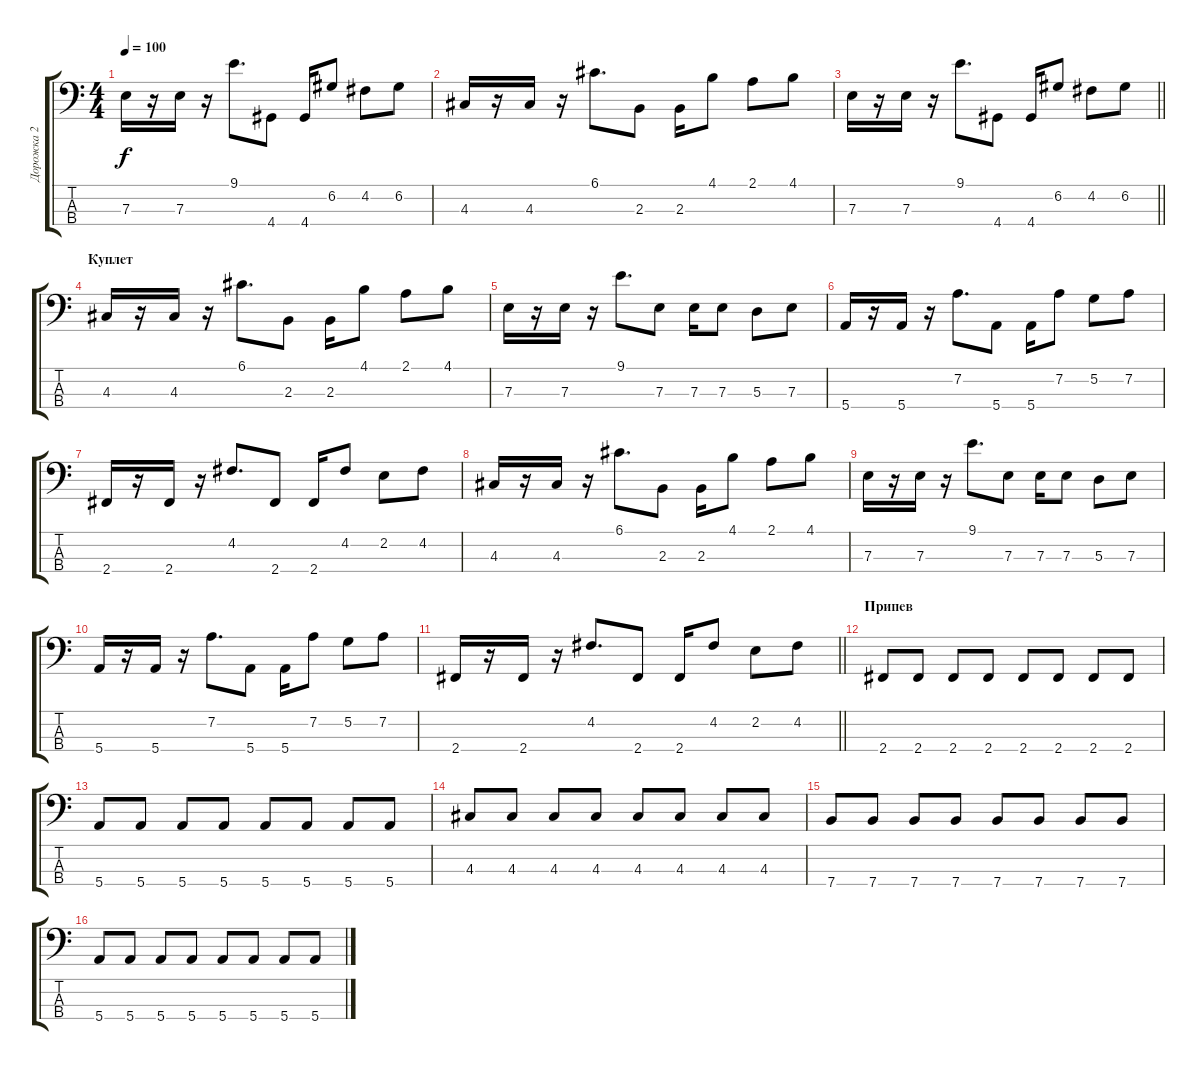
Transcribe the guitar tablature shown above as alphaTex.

\track ("Дорожка 2" "Дорожка 2") {instrument electricbasspick}
\staff {score tabs}
\tuning (G2 D2 A1 E1) {hide}
\ts (4 4)
\tempo 100
\clef f4
\ks c
7.3.16{dy f} r.16 7.3.16 r.16 9.1.8{d} 4.4.8 4.4.16 6.2.8 4.2.8 6.2.8 |
4.3.16 r.16 4.3.16 r.16 6.1.8{d} 2.3.8 2.3.16 4.1.8 2.1.8 4.1.8 |
\barLineRight lightlight
7.3.16 r.16 7.3.16 r.16 9.1.8{d} 4.4.8 4.4.16 6.2.8 4.2.8 6.2.8 |
\section ("" "Куплет")
4.3.16 r.16 4.3.16 r.16 6.1.8{d} 2.3.8 2.3.16 4.1.8 2.1.8 4.1.8 |
7.3.16 r.16 7.3.16 r.16 9.1.8{d} 7.3.8 7.3.16 7.3.8 5.3.8 7.3.8 |
5.4.16 r.16 5.4.16 r.16 7.2.8{d} 5.4.8 5.4.16 7.2.8 5.2.8 7.2.8 |
2.4.16 r.16 2.4.16 r.16 4.2.8{d} 2.4.8 2.4.16 4.2.8 2.2.8 4.2.8 |
4.3.16 r.16 4.3.16 r.16 6.1.8{d} 2.3.8 2.3.16 4.1.8 2.1.8 4.1.8 |
7.3.16 r.16 7.3.16 r.16 9.1.8{d} 7.3.8 7.3.16 7.3.8 5.3.8 7.3.8 |
5.4.16 r.16 5.4.16 r.16 7.2.8{d} 5.4.8 5.4.16 7.2.8 5.2.8 7.2.8 |
\barLineRight lightlight
2.4.16 r.16 2.4.16 r.16 4.2.8{d} 2.4.8 2.4.16 4.2.8 2.2.8 4.2.8 |
\section ("" "Припев")
2.4.8 2.4.8 2.4.8 2.4.8 2.4.8 2.4.8 2.4.8 2.4.8 |
5.4.8 5.4.8 5.4.8 5.4.8 5.4.8 5.4.8 5.4.8 5.4.8 |
4.3.8 4.3.8 4.3.8 4.3.8 4.3.8 4.3.8 4.3.8 4.3.8 |
7.4.8 7.4.8 7.4.8 7.4.8 7.4.8 7.4.8 7.4.8 7.4.8 |
5.4.8 5.4.8 5.4.8 5.4.8 5.4.8 5.4.8 5.4.8 5.4.8
